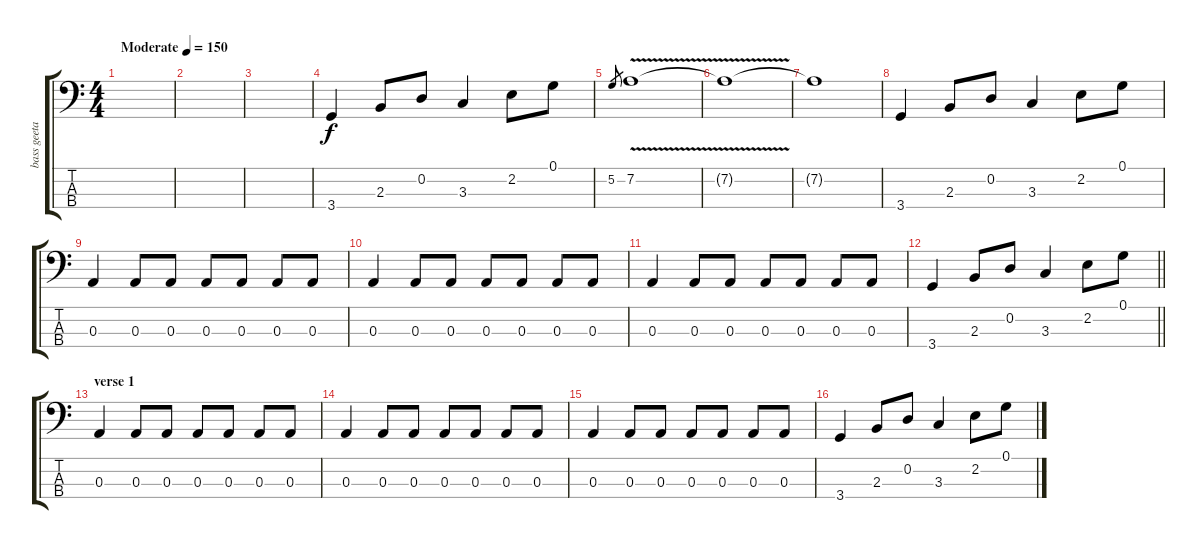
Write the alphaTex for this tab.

\track ("bass geetar" "bass geeta") {instrument electricbasspick}
\staff {score tabs}
\tuning (G2 D2 A1 E1) {hide}
\ts (4 4)
\tempo (150 "Moderate")
\clef f4
\ks c
|
|
|
3.4.4 2.3.8 0.2.8 3.3.4 2.2.8 0.1.8 |
5.2.8{gr} 7.2{v}.1 |
7.2{t}.1 |
7.2{t}.1 |
3.4.4 2.3.8 0.2.8 3.3.4 2.2.8 0.1.8 |
0.3.4 0.3.8 0.3.8 0.3.8 0.3.8 0.3.8 0.3.8 |
0.3.4 0.3.8 0.3.8 0.3.8 0.3.8 0.3.8 0.3.8 |
0.3.4 0.3.8 0.3.8 0.3.8 0.3.8 0.3.8 0.3.8 |
\barLineRight lightlight
3.4.4 2.3.8 0.2.8 3.3.4 2.2.8 0.1.8 |
\section ("" "verse 1")
0.3.4 0.3.8 0.3.8 0.3.8 0.3.8 0.3.8 0.3.8 |
0.3.4 0.3.8 0.3.8 0.3.8 0.3.8 0.3.8 0.3.8 |
0.3.4 0.3.8 0.3.8 0.3.8 0.3.8 0.3.8 0.3.8 |
3.4.4 2.3.8 0.2.8 3.3.4 2.2.8 0.1.8
